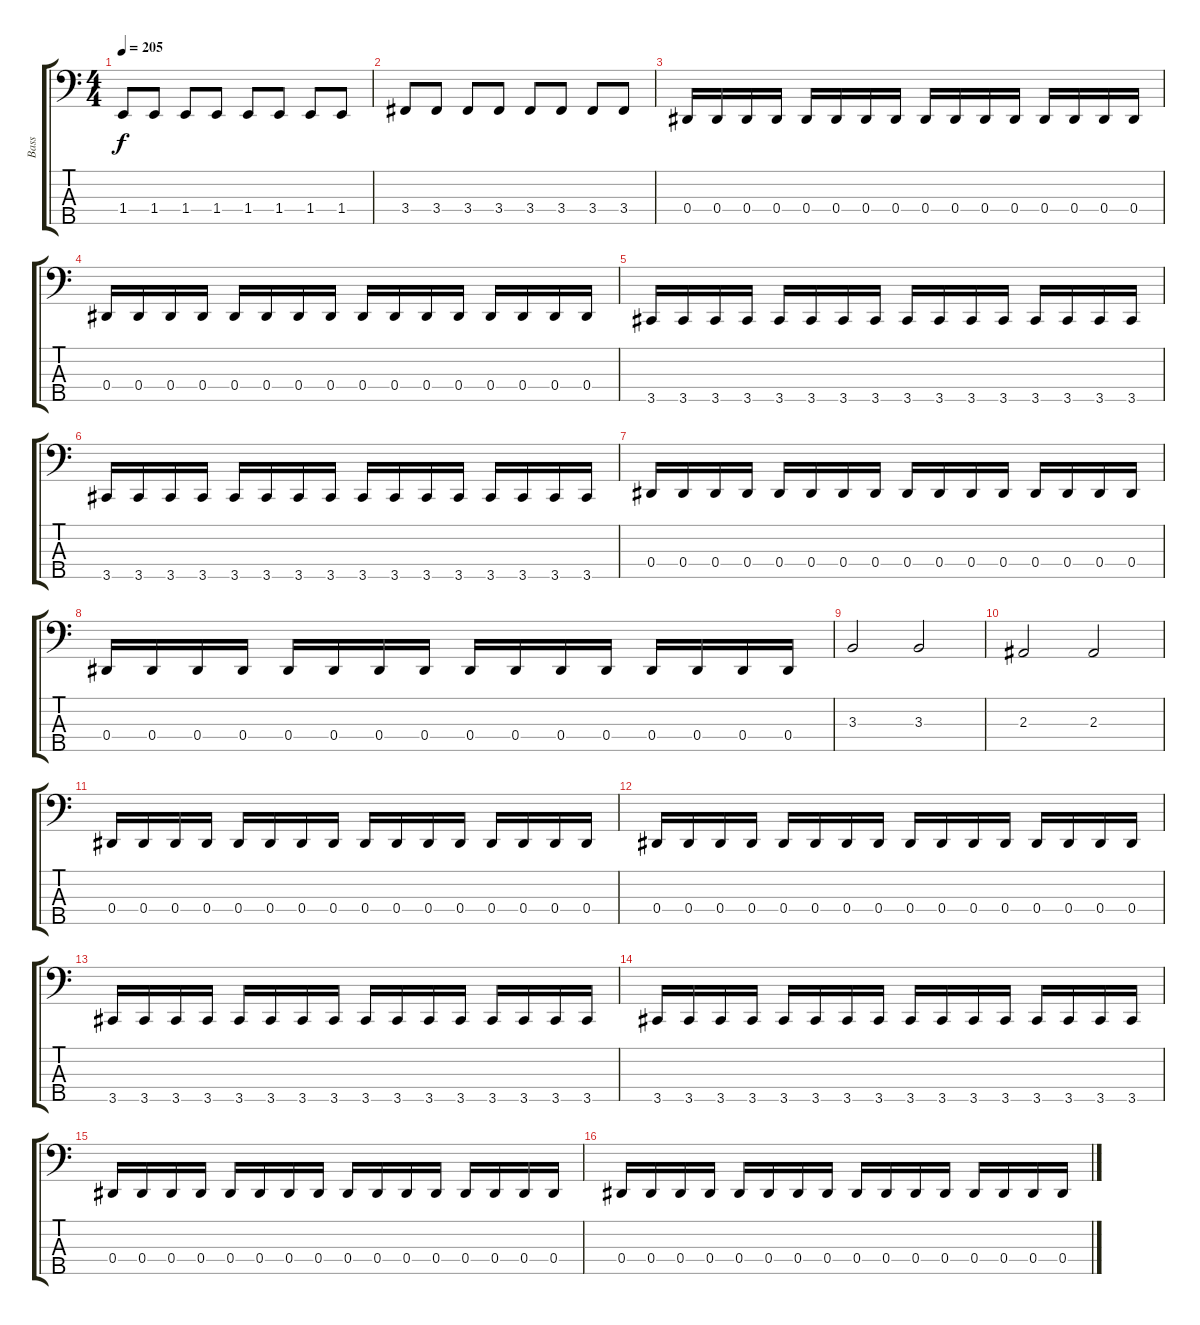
\track ("Bass" "Bass") {instrument electricbasspick}
\staff {score tabs}
\tuning (Gb2 Db2 Ab1 Eb1 Bb0) {hide}
\ts (4 4)
\tempo 205
\clef f4
\ks c
1.4.8{dy f} 1.4.8 1.4.8 1.4.8 1.4.8 1.4.8 1.4.8 1.4.8 |
3.4.8 3.4.8 3.4.8 3.4.8 3.4.8 3.4.8 3.4.8 3.4.8 |
0.4.16{instrument electricbassfinger} 0.4.16 0.4.16 0.4.16 0.4.16 0.4.16 0.4.16 0.4.16 0.4.16 0.4.16 0.4.16 0.4.16 0.4.16 0.4.16 0.4.16 0.4.16 |
0.4.16 0.4.16 0.4.16 0.4.16 0.4.16 0.4.16 0.4.16 0.4.16 0.4.16 0.4.16 0.4.16 0.4.16 0.4.16 0.4.16 0.4.16 0.4.16 |
3.5.16 3.5.16 3.5.16 3.5.16 3.5.16 3.5.16 3.5.16 3.5.16 3.5.16 3.5.16 3.5.16 3.5.16 3.5.16 3.5.16 3.5.16 3.5.16 |
3.5.16 3.5.16 3.5.16 3.5.16 3.5.16 3.5.16 3.5.16 3.5.16 3.5.16 3.5.16 3.5.16 3.5.16 3.5.16 3.5.16 3.5.16 3.5.16 |
0.4.16 0.4.16 0.4.16 0.4.16 0.4.16 0.4.16 0.4.16 0.4.16 0.4.16 0.4.16 0.4.16 0.4.16 0.4.16 0.4.16 0.4.16 0.4.16 |
0.4.16 0.4.16 0.4.16 0.4.16 0.4.16 0.4.16 0.4.16 0.4.16 0.4.16 0.4.16 0.4.16 0.4.16 0.4.16 0.4.16 0.4.16 0.4.16 |
3.3.2 3.3.2 |
2.3.2 2.3.2 |
0.4.16{instrument electricbassfinger} 0.4.16 0.4.16 0.4.16 0.4.16 0.4.16 0.4.16 0.4.16 0.4.16 0.4.16 0.4.16 0.4.16 0.4.16 0.4.16 0.4.16 0.4.16 |
0.4.16 0.4.16 0.4.16 0.4.16 0.4.16 0.4.16 0.4.16 0.4.16 0.4.16 0.4.16 0.4.16 0.4.16 0.4.16 0.4.16 0.4.16 0.4.16 |
3.5.16 3.5.16 3.5.16 3.5.16 3.5.16 3.5.16 3.5.16 3.5.16 3.5.16 3.5.16 3.5.16 3.5.16 3.5.16 3.5.16 3.5.16 3.5.16 |
3.5.16 3.5.16 3.5.16 3.5.16 3.5.16 3.5.16 3.5.16 3.5.16 3.5.16 3.5.16 3.5.16 3.5.16 3.5.16 3.5.16 3.5.16 3.5.16 |
0.4.16 0.4.16 0.4.16 0.4.16 0.4.16 0.4.16 0.4.16 0.4.16 0.4.16 0.4.16 0.4.16 0.4.16 0.4.16 0.4.16 0.4.16 0.4.16 |
0.4.16 0.4.16 0.4.16 0.4.16 0.4.16 0.4.16 0.4.16 0.4.16 0.4.16 0.4.16 0.4.16 0.4.16 0.4.16 0.4.16 0.4.16 0.4.16
